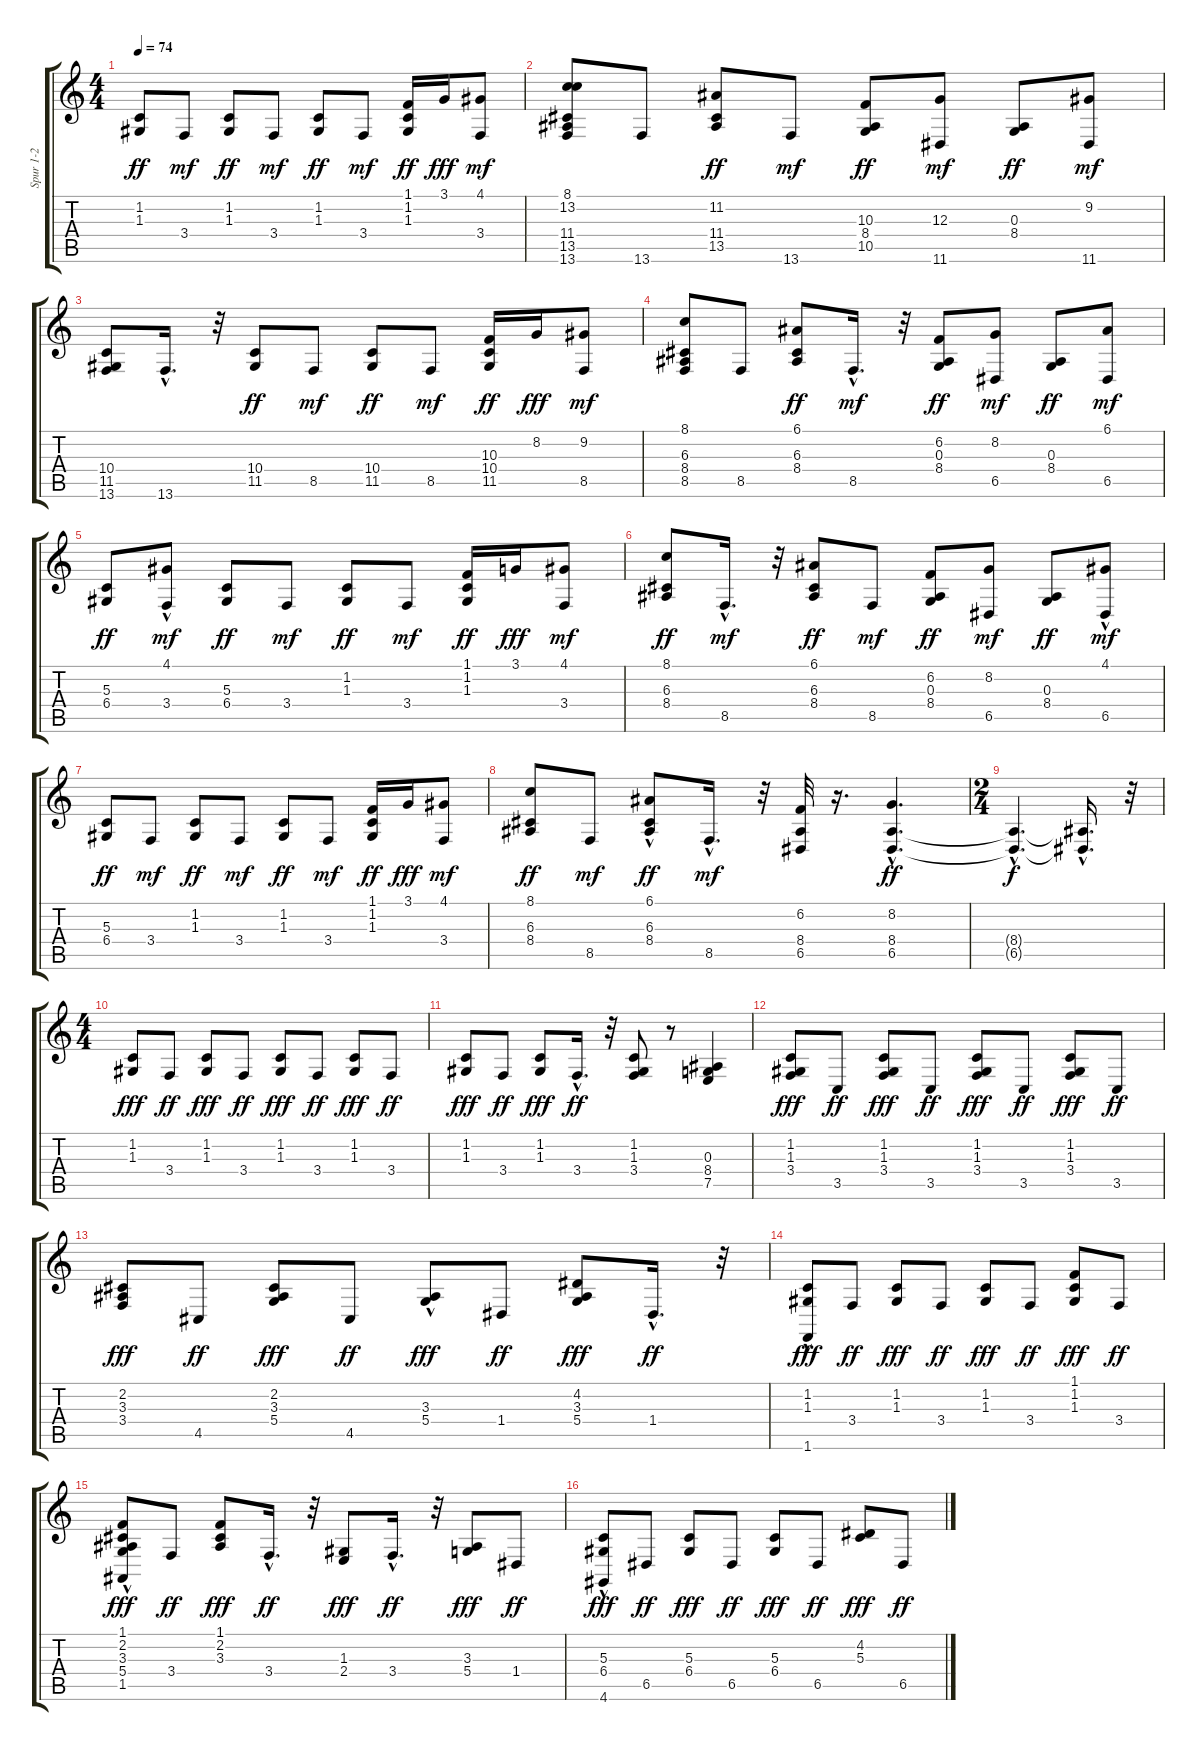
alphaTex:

\track ("Spur 1-2" "Spur 1-2") {instrument acousticgrandpiano}
\staff {score tabs}
\tuning (E4 B3 G3 D3 A2 E2) {hide}
\ts (4 4)
\tempo 74
\clef g2
\ks c
(1.2 1.3).8{dy ff instrument acousticgrandpiano} 3.4.8{dy mf} (1.2 1.3).8{dy ff} 3.4.8{dy mf} (1.2 1.3).8{dy ff} 3.4.8{dy mf} (1.1 1.2 1.3).16{dy ff} 3.1.16{dy fff} (4.1 3.4).8{dy mf} |
(8.1 13.2 11.4 13.5 13.6).8 13.6.8 (11.2 11.4 13.5).8{dy ff} 13.6.8{dy mf} (10.3 8.4 10.5).8{dy ff} (12.3 11.6).8{dy mf} (0.3 8.4).8{dy ff} (9.2 11.6).8{dy mf} |
(10.4 11.5 13.6).8 13.6{hac}.16{d} r.32 (10.4 11.5).8{dy ff} 8.5.8{dy mf} (10.4 11.5).8{dy ff} 8.5.8{dy mf} (10.3 10.4 11.5).16{dy ff} 8.2.16{dy fff} (9.2 8.5).8{dy mf} |
(8.1 6.3 8.4 8.5).8 8.5.8 (6.1 6.3 8.4).8{dy ff} 8.5{hac}.16{d dy mf} r.32 (6.2 0.3 8.4).8{dy ff} (8.2 6.5).8{dy mf} (0.3 8.4).8{dy ff} (6.1 6.5).8{dy mf} |
(5.3 6.4).8{dy ff} (4.1{hac} 3.4).8{dy mf} (5.3 6.4).8{dy ff} 3.4.8{dy mf} (1.2 1.3).8{dy ff} 3.4.8{dy mf} (1.1 1.2 1.3).16{dy ff} 3.1.16{dy fff} (4.1 3.4).8{dy mf} |
(8.1 6.3 8.4).8{dy ff} 8.5{hac}.16{d dy mf} r.32 (6.1 6.3 8.4).8{dy ff} 8.5.8{dy mf} (6.2 0.3 8.4).8{dy ff} (8.2 6.5).8{dy mf} (0.3 8.4).8{dy ff} (4.1{hac} 6.5).8{dy mf} |
(5.3 6.4).8{dy ff} 3.4.8{dy mf} (1.2 1.3).8{dy ff} 3.4.8{dy mf} (1.2 1.3).8{dy ff} 3.4.8{dy mf} (1.1 1.2 1.3).16{dy ff} 3.1.16{dy fff} (4.1 3.4).8{dy mf} |
(8.1 6.3 8.4).8{dy ff} 8.5.8{dy mf} (6.1{hac} 6.3 8.4).8{dy ff} 8.5{hac}.16{d dy mf} r.32 (6.2 8.4 6.5).32 r.16{d} (8.2 8.4{hac} 6.5{hac}).4{d dy ff} |
\ts (2 4)
(8.4{hac t} 6.5{hac t}).4{d dy f} (8.4{hac t} 6.5{hac t}).16{d} r.32 |
\ts (4 4)
(1.2 1.3).8{dy fff} 3.4.8{dy ff} (1.2 1.3).8{dy fff} 3.4.8{dy ff} (1.2 1.3).8{dy fff} 3.4.8{dy ff} (1.2 1.3).8{dy fff} 3.4.8{dy ff} |
(1.2 1.3).8{dy fff} 3.4.8{dy ff} (1.2 1.3).8{dy fff} 3.4{hac}.16{d dy ff} r.32 (1.2 1.3 3.4).8 r.8 (0.3 8.4 7.5).4 |
(1.2 1.3 3.4).8{dy fff} 3.5.8{dy ff} (1.2 1.3 3.4).8{dy fff} 3.5.8{dy ff} (1.2 1.3 3.4).8{dy fff} 3.5.8{dy ff} (1.2 1.3 3.4).8{dy fff} 3.5.8{dy ff} |
(2.2 3.3 3.4).8{dy fff} 4.5.8{dy ff} (2.2 3.3 5.4).8{dy fff} 4.5.8{dy ff} (3.3{hac} 5.4).8{dy fff} 1.4.8{dy ff} (4.2 3.3 5.4).8{dy fff} 1.4{hac}.16{d dy ff} r.32 |
(1.2 1.3 1.6{hac}).8{dy fff} 3.4.8{dy ff} (1.2 1.3).8{dy fff} 3.4.8{dy ff} (1.2 1.3).8{dy fff} 3.4.8{dy ff} (1.1 1.2 1.3).8{dy fff} 3.4.8{dy ff} |
(1.1 2.2 3.3 5.4 1.5{hac}).8{dy fff} 3.4.8{dy ff} (1.1 2.2 3.3).8{dy fff} 3.4{hac}.16{d dy ff} r.32 (1.3 2.4).8{dy fff} 3.4{hac}.16{d dy ff} r.32 (3.3 5.4).8{dy fff} 1.4.8{dy ff} |
(5.3 6.4 4.6{hac}).8{dy fff} 6.5.8{dy ff} (5.3 6.4).8{dy fff} 6.5.8{dy ff} (5.3 6.4).8{dy fff} 6.5.8{dy ff} (4.2 5.3).8{dy fff} 6.5.8{dy ff}
